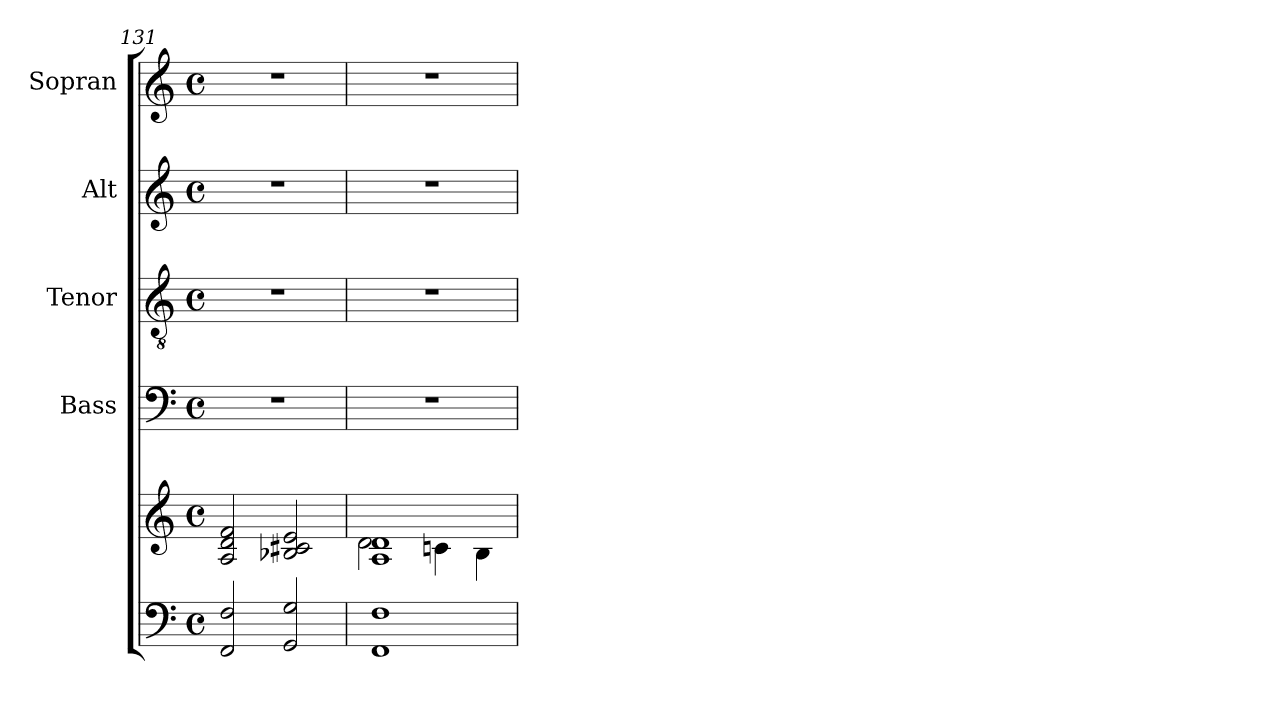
**kern	**kern	**kern	**kern	**kern	**kern
*part5	*part5	*part4	*part3	*part2	*part1
*staff6	*staff5	*staff4	*staff3	*staff2	*staff1
*	*	*I"Bass	*I"Tenor	*I"Alt	*I"Sopran
*	*	*I'B.	*I'T.	*I'A.	*I'S.
*clefF4	*clefG2	*clefF4	*clefGv2	*clefG2	*clefG2
*k[]	*k[]	*k[]	*k[]	*k[]	*k[]
*C:	*C:	*C:	*C:	*C:	*C:
*M4/4	*M4/4	*M4/4	*M4/4	*M4/4	*M4/4
*met(c)	*met(c)	*met(c)	*met(c)	*met(c)	*met(c)
=131	=131	=131	=131	=131	=131
2FF/ 2F/	2A/ 2d/ 2f/	1r	1r	1r	1r
2GG/ 2G/	2B-X/ 2c#X/ 2e/	.	.	.	.
=132	=132	=132	=132	=132	=132
*	*^	*	*	*	*
1FF 1F	1A 1d	2d\	1r	1r	1r	1r
.	.	4cn\	.	.	.	.
.	.	4B\	.	.	.	.
*	*v	*v	*	*	*	*
=	=	=	=	=	=
*-	*-	*-	*-	*-	*-
